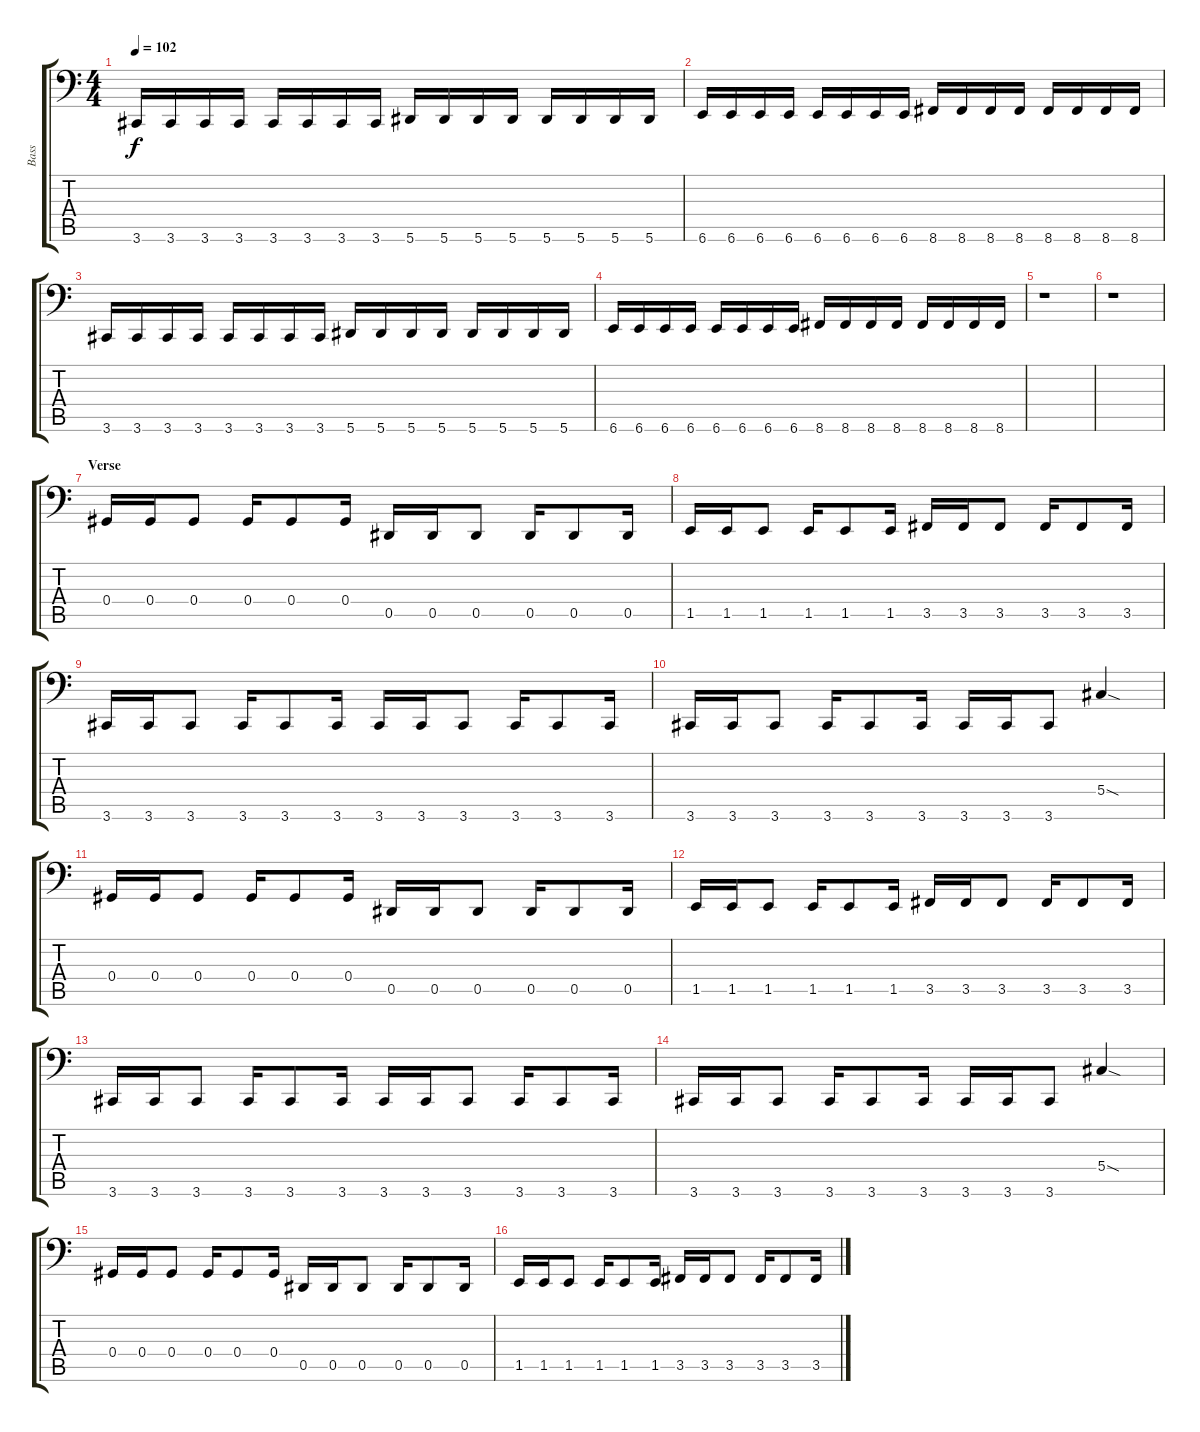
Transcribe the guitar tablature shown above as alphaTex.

\track ("Bass" "Bass") {instrument electricbasspick}
\staff {score tabs}
\tuning (B2 Gb2 Db2 Ab1 Eb1 Bb0) {hide}
\ts (4 4)
\tempo 102
\clef f4
\ks c
3.6.16{dy f} 3.6.16 3.6.16 3.6.16 3.6.16 3.6.16 3.6.16 3.6.16 5.6.16 5.6.16 5.6.16 5.6.16 5.6.16 5.6.16 5.6.16 5.6.16 |
6.6.16 6.6.16 6.6.16 6.6.16 6.6.16 6.6.16 6.6.16 6.6.16 8.6.16 8.6.16 8.6.16 8.6.16 8.6.16 8.6.16 8.6.16 8.6.16 |
3.6.16 3.6.16 3.6.16 3.6.16 3.6.16 3.6.16 3.6.16 3.6.16 5.6.16 5.6.16 5.6.16 5.6.16 5.6.16 5.6.16 5.6.16 5.6.16 |
6.6.16 6.6.16 6.6.16 6.6.16 6.6.16 6.6.16 6.6.16 6.6.16 8.6.16 8.6.16 8.6.16 8.6.16 8.6.16 8.6.16 8.6.16 8.6.16 |
r.1 |
r.1 |
\section ("" "Verse")
0.4.16 0.4.16 0.4.8 0.4.16 0.4.8 0.4.16 0.5.16 0.5.16 0.5.8 0.5.16 0.5.8 0.5.16 |
1.5.16 1.5.16 1.5.8 1.5.16 1.5.8 1.5.16 3.5.16 3.5.16 3.5.8 3.5.16 3.5.8 3.5.16 |
3.6.16 3.6.16 3.6.8 3.6.16 3.6.8 3.6.16 3.6.16 3.6.16 3.6.8 3.6.16 3.6.8 3.6.16 |
3.6.16 3.6.16 3.6.8 3.6.16 3.6.8 3.6.16 3.6.16 3.6.16 3.6.8 5.4{sod}.4 |
0.4.16 0.4.16 0.4.8 0.4.16 0.4.8 0.4.16 0.5.16 0.5.16 0.5.8 0.5.16 0.5.8 0.5.16 |
1.5.16 1.5.16 1.5.8 1.5.16 1.5.8 1.5.16 3.5.16 3.5.16 3.5.8 3.5.16 3.5.8 3.5.16 |
3.6.16 3.6.16 3.6.8 3.6.16 3.6.8 3.6.16 3.6.16 3.6.16 3.6.8 3.6.16 3.6.8 3.6.16 |
3.6.16 3.6.16 3.6.8 3.6.16 3.6.8 3.6.16 3.6.16 3.6.16 3.6.8 5.4{sod}.4 |
0.4.16 0.4.16 0.4.8 0.4.16 0.4.8 0.4.16 0.5.16 0.5.16 0.5.8 0.5.16 0.5.8 0.5.16 |
1.5.16 1.5.16 1.5.8 1.5.16 1.5.8 1.5.16 3.5.16 3.5.16 3.5.8 3.5.16 3.5.8 3.5.16
